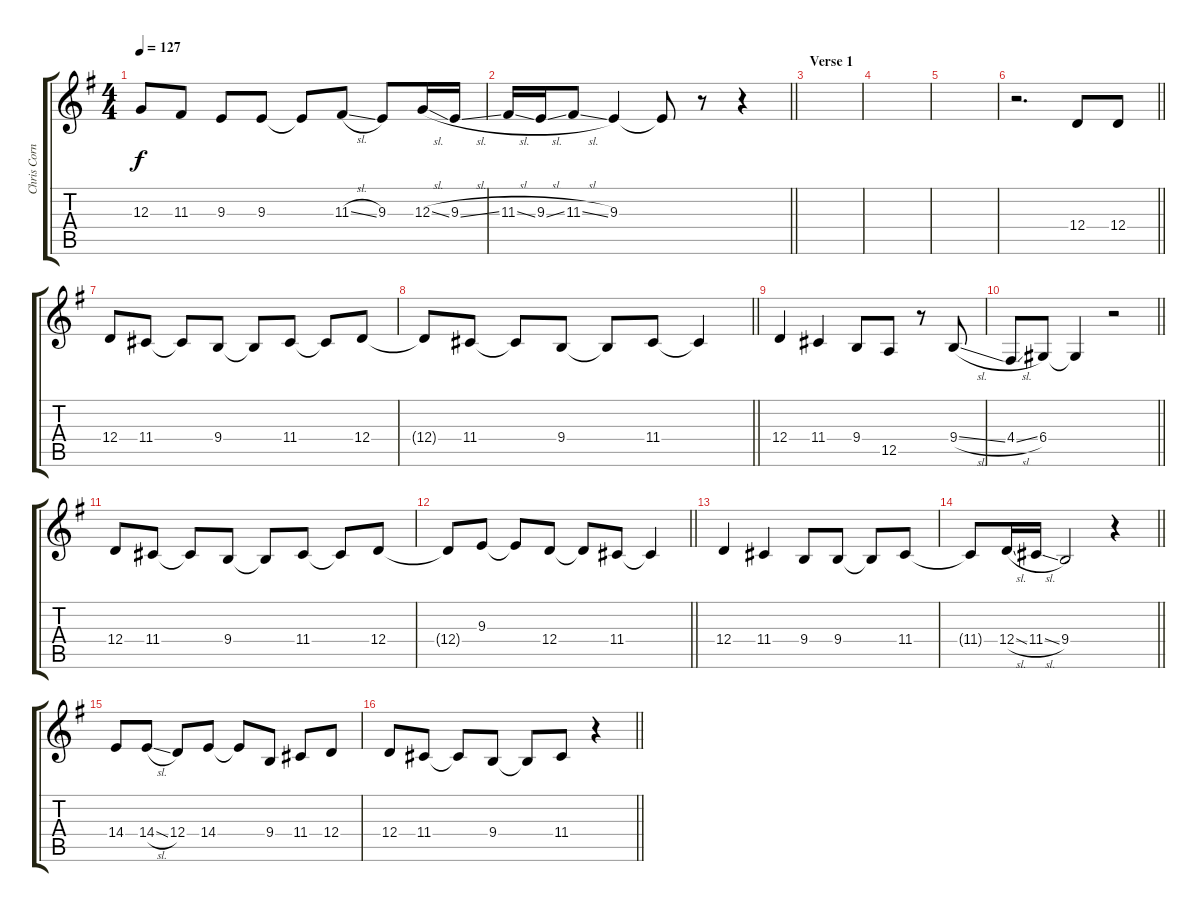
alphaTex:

\track ("Chris Cornell" "Chris Corn") {instrument choiraahs}
\staff {score tabs}
\tuning (E4 B3 G3 D3 A2 E2) {hide}
\ts (4 4)
\tempo 127
\clef g2
\ks eminor
12.3.8{dy f} 11.3.8 9.3.8 9.3.8 9.3{t}.8 11.3{sl}.8 9.3.8 12.3{sl}.16 9.3{sl}.16 |
\barLineRight lightlight
11.3{sl}.16 9.3{sl}.16 11.3{sl}.8 9.3.4 9.3{t}.8 r.8 r.4 |
\section ("" "Verse 1")
|
|
|
\barLineRight lightlight
r.2{d} 12.4.8 12.4.8 |
12.4.8 11.4.8 11.4{t}.8 9.4.8 9.4{t}.8 11.4.8 11.4{t}.8 12.4.8 |
\barLineRight lightlight
12.4{t}.8 11.4.8 11.4{t}.8 9.4.8 9.4{t}.8 11.4.8 11.4{t}.4 |
12.4.4 11.4.4 9.4.8 12.5.8 r.8 9.4{sl}.8 |
\barLineRight lightlight
4.4{sl}.8 6.4.8 6.4{t}.4 r.2 |
12.4.8 11.4.8 11.4{t}.8 9.4.8 9.4{t}.8 11.4.8 11.4{t}.8 12.4.8 |
\barLineRight lightlight
12.4{t}.8 9.3.8 9.3{t}.8 12.4.8 12.4{t}.8 11.4.8 11.4{t}.4 |
12.4.4 11.4.4 9.4.8 9.4.8 9.4{t}.8 11.4.8 |
\barLineRight lightlight
11.4{t}.8 12.4{sl}.16 11.4{sl}.16 9.4.2 r.4 |
14.4.8 14.4{sl}.8 12.4.8 14.4.8 14.4{t}.8 9.4.8 11.4.8 12.4.8 |
\barLineRight lightlight
12.4.8 11.4.8 11.4{t}.8 9.4.8 9.4{t}.8 11.4.8 r.4
